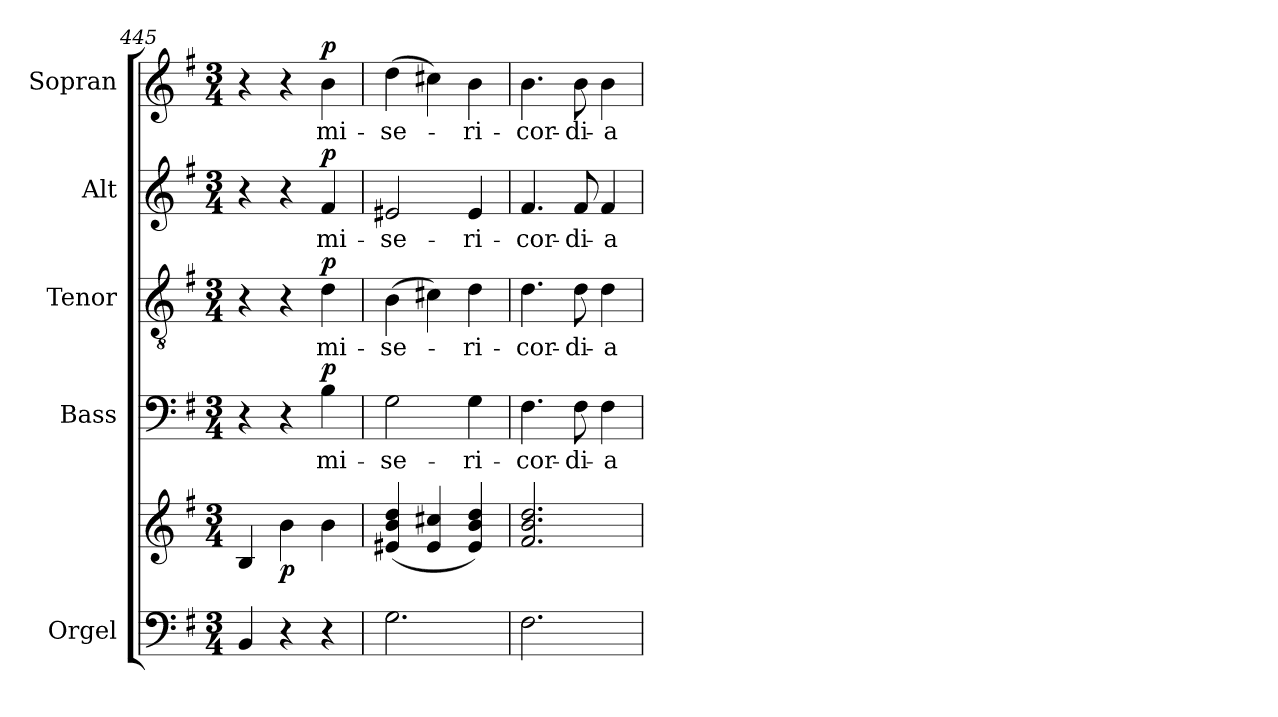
**kern	**kern	**dynam	**kern	**text	**dynam	**kern	**text	**dynam	**kern	**text	**dynam	**kern	**text	**dynam
*part5	*part5	*part5	*part4	*part4	*part4	*part3	*part3	*part3	*part2	*part2	*part2	*part1	*part1	*part1
*staff6	*staff5	*staff5/6	*staff4	*staff4	*staff4	*staff3	*staff3	*staff3	*staff2	*staff2	*staff2	*staff1	*staff1	*staff1
*I"Orgel	*	*	*I"Bass	*	*	*I"Tenor	*	*	*I"Alt	*	*	*I"Sopran	*	*
*I'Org.	*	*	*I'B.	*	*	*I'T.	*	*	*I'A.	*	*	*I'S.	*	*
!!LO:PB:g=z
*clefF4	*clefG2	*	*clefF4	*	*	*clefGv2	*	*	*clefG2	*	*	*clefG2	*	*
*k[f#]	*k[f#]	*	*k[f#]	*	*	*k[f#]	*	*	*k[f#]	*	*	*k[f#]	*	*
*G:	*G:	*	*G:	*	*	*G:	*	*	*G:	*	*	*G:	*	*
*M3/4	*M3/4	*	*M3/4	*	*	*M3/4	*	*	*M3/4	*	*	*M3/4	*	*
=445	=445	=445	=445	=445	=445	=445	=445	=445	=445	=445	=445	=445	=445	=445
4BB/	4B/	.	4r	.	.	4r	.	.	4r	.	.	4r	.	.
!	!	!LO:DY:b	!	!	!	!	!	!	!	!	!	!	!	!
4r	4b\	p	4r	.	.	4r	.	.	4r	.	.	4r	.	.
!	!	!	!	!LO:LY:b	!LO:DY:a	!	!LO:LY:b	!LO:DY:a	!	!LO:LY:b	!LO:DY:a	!	!LO:LY:b	!LO:DY:a
4r	4b\	.	4B\	mi-	p	4d\	mi-	p	4f#/	mi-	p	4b\	mi-	p
=446	=446	=446	=446	=446	=446	=446	=446	=446	=446	=446	=446	=446	=446	=446
!	!	!	!	!LO:LY:b	!	!	!LO:LY:b	!	!	!LO:LY:b	!	!	!LO:LY:b	!
2.G\	(4e#X/ 4b/ 4dd/	.	2G\	-se-	.	(>4B\	-se-	.	2e#X/	-se-	.	(>4dd\	-se-	.
.	4e#/ 4cc#X/	.	.	.	.	4c#X\)	.	.	.	.	.	4cc#X\)	.	.
!	!	!	!	!LO:LY:b	!	!	!LO:LY:b	!	!	!LO:LY:b	!	!	!LO:LY:b	!
.	4e#/ 4b/ 4dd/)	.	4G\	-ri-	.	4d\	-ri-	.	4e#/	-ri-	.	4b\	-ri-	.
=447	=447	=447	=447	=447	=447	=447	=447	=447	=447	=447	=447	=447	=447	=447
!	!	!	!	!LO:LY:b	!	!	!LO:LY:b	!	!	!LO:LY:b	!	!	!LO:LY:b	!
2.F#\	2.f#/ 2.b/ 2.dd/	.	4.F#\	-cor-	.	4.d\	-cor-	.	4.f#/	-cor-	.	4.b\	-cor-	.
!	!	!	!	!LO:LY:b	!	!	!LO:LY:b	!	!	!LO:LY:b	!	!	!LO:LY:b	!
.	.	.	8F#\	-di-	.	8d\	-di-	.	8f#/	-di-	.	8b\	-di-	.
!	!	!	!	!LO:LY:b	!	!	!LO:LY:b	!	!	!LO:LY:b	!	!	!LO:LY:b	!
.	.	.	4F#\	-a	.	4d\	-a	.	4f#/	-a	.	4b\	-a	.
=	=	=	=	=	=	=	=	=	=	=	=	=	=	=
*-	*-	*-	*-	*-	*-	*-	*-	*-	*-	*-	*-	*-	*-	*-
